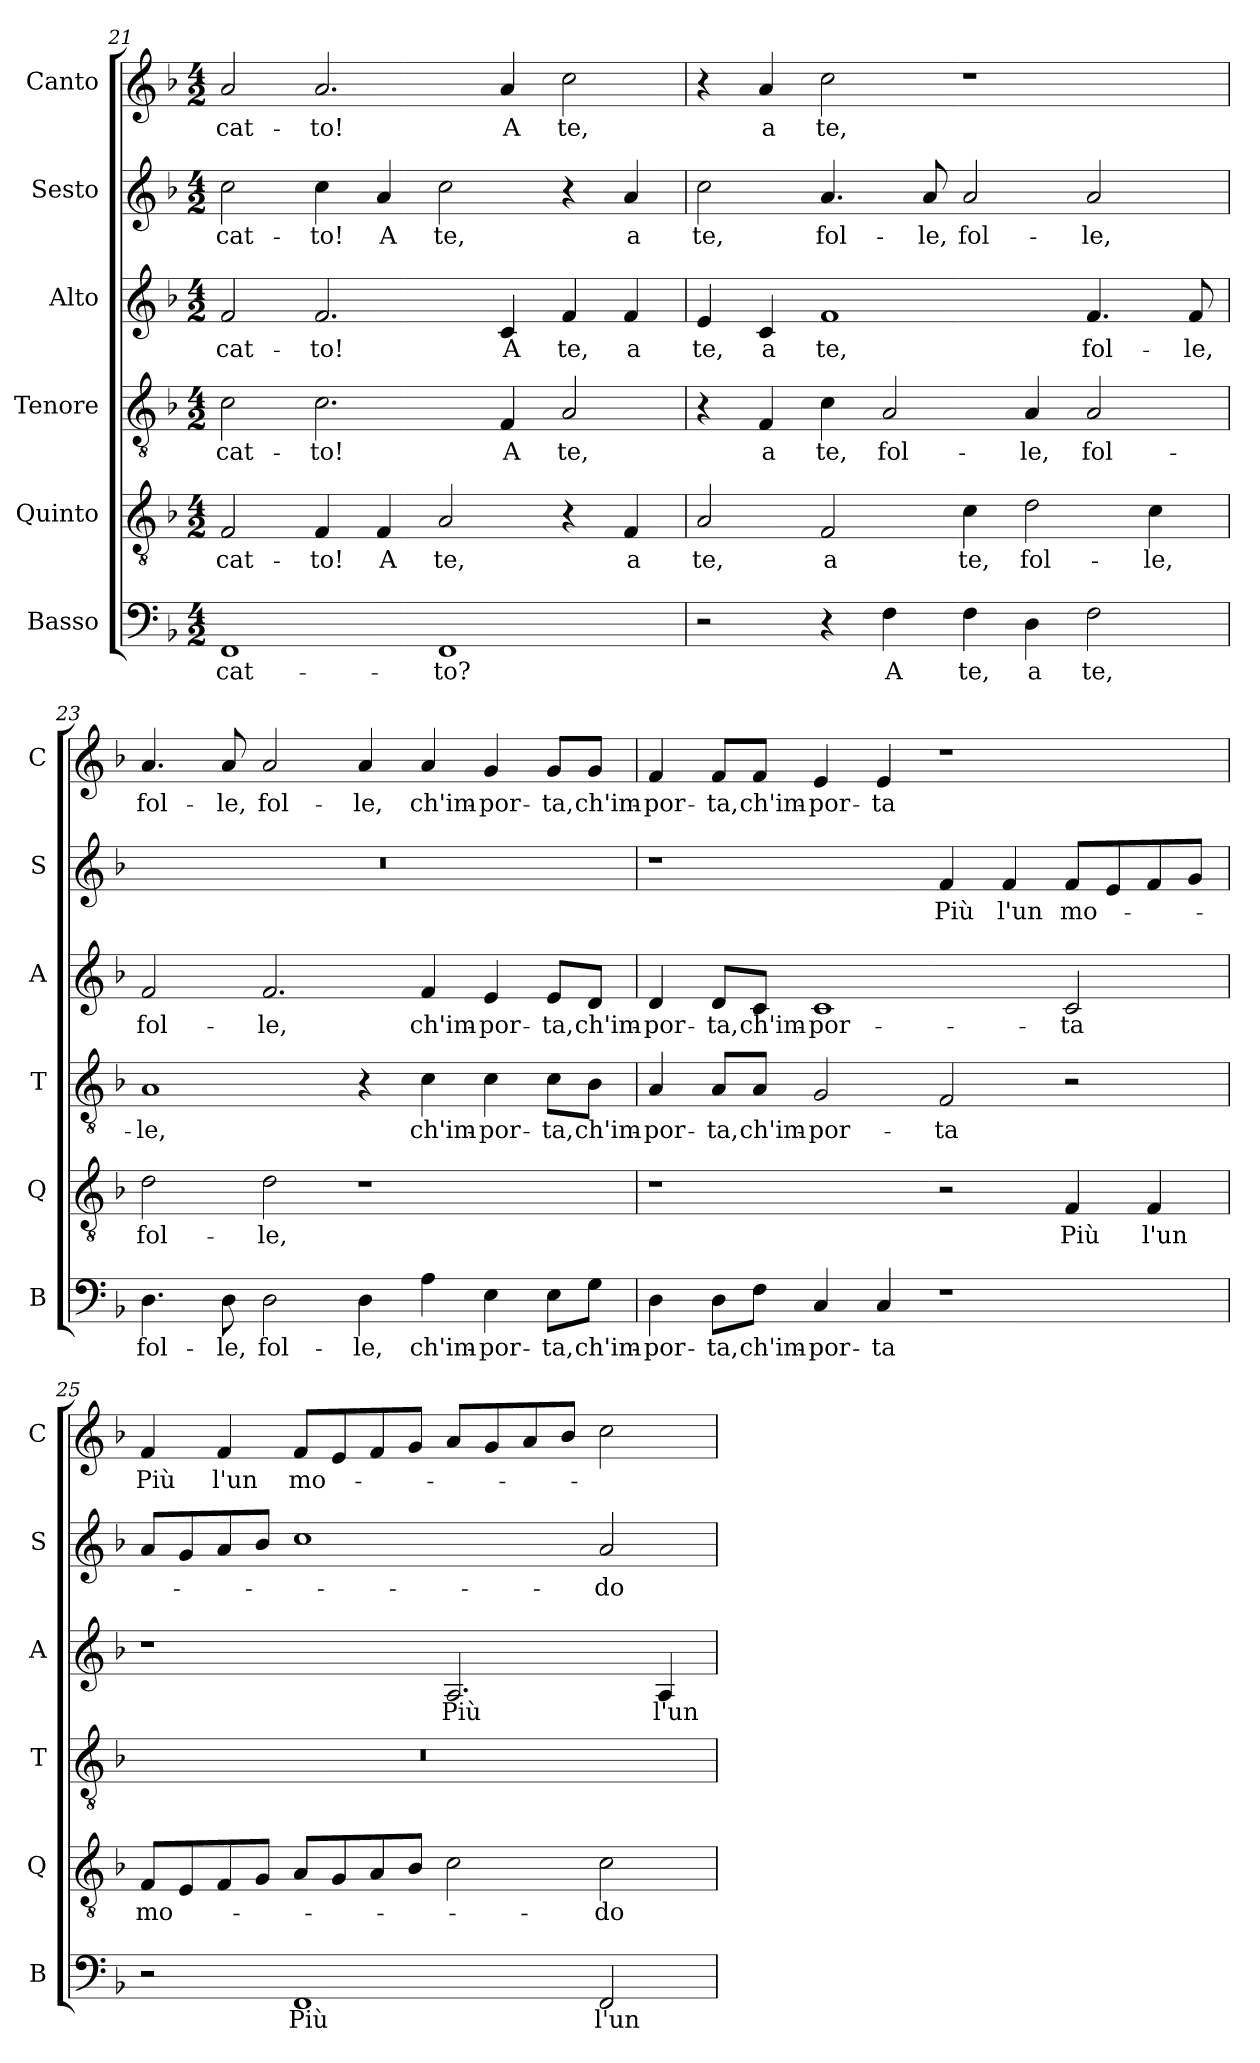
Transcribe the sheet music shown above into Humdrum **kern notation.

**kern	**text	**kern	**text	**kern	**text	**kern	**text	**kern	**text	**kern	**text
*part6	*part6	*part5	*part5	*part4	*part4	*part3	*part3	*part2	*part2	*part1	*part1
*staff6	*staff6	*staff5	*staff5	*staff4	*staff4	*staff3	*staff3	*staff2	*staff2	*staff1	*staff1
*I"Basso	*	*I"Quinto	*	*I"Tenore	*	*I"Alto	*	*I"Sesto	*	*I"Canto	*
*I'B	*	*I'Q	*	*I'T	*	*I'A	*	*I'S	*	*I'C	*
*clefF4	*	*clefGv2	*	*clefGv2	*	*clefG2	*	*clefG2	*	*clefG2	*
*k[b-]	*	*k[b-]	*	*k[b-]	*	*k[b-]	*	*k[b-]	*	*k[b-]	*
*d:	*	*d:	*	*d:	*	*d:	*	*d:	*	*d:	*
*M4/2	*	*M4/2	*	*M4/2	*	*M4/2	*	*M4/2	*	*M4/2	*
=21	=21	=21	=21	=21	=21	=21	=21	=21	=21	=21	=21
1FF	-cat-	2F	-cat-	2c	-cat-	2f	-cat-	2cc	-cat-	2a	-cat-
.	.	4F	-to!	2.c	-to!	2.f	-to!	4cc	-to!	2.a	-to!
.	.	4F	A	.	.	.	.	4a	A	.	.
1FF	-to?	2A	te,	.	.	.	.	2cc	te,	.	.
.	.	.	.	4F	A	4c	A	.	.	4a	A
.	.	4r	.	2A	te,	4f	te,	4r	.	2cc	te,
.	.	4F	a	.	.	4f	a	4a	a	.	.
=22	=22	=22	=22	=22	=22	=22	=22	=22	=22	=22	=22
2r	.	2A	te,	4r	.	4e	te,	2cc	te,	4r	.
.	.	.	.	4F	a	4c	a	.	.	4a	a
4r	.	2F	a	4c	te,	1f	te,	4.a	fol-	2cc	te,
4F	A	.	.	2A	fol-	.	.	.	.	.	.
.	.	.	.	.	.	.	.	8a	-le,	.	.
4F	te,	4c	te,	.	.	.	.	2a	fol-	1r	.
4D	a	2d	fol-	4A	-le,	.	.	.	.	.	.
2F	te,	.	.	2A	fol-	4.f	fol-	2a	-le,	.	.
.	.	4c	-le,	.	.	.	.	.	.	.	.
.	.	.	.	.	.	8f	-le,	.	.	.	.
=23	=23	=23	=23	=23	=23	=23	=23	=23	=23	=23	=23
4.D	fol-	2d	fol-	1A	-le,	2f	fol-	0r	.	4.a	fol-
8D	-le,	.	.	.	.	.	.	.	.	8a	-le,
2D	fol-	2d	-le,	.	.	2.f	-le,	.	.	2a	fol-
4D	-le,	1r	.	4r	.	.	.	.	.	4a	-le,
4A	ch'im-	.	.	4c	ch'im-	4f	ch'im-	.	.	4a	ch'im-
4E	-por-	.	.	4c	-por-	4e	-por-	.	.	4g	-por-
8EL	-ta,	.	.	8cL	-ta,	8eL	-ta,	.	.	8gL	-ta,
8GJ	ch'im-	.	.	8B-J	ch'im-	8dJ	ch'im-	.	.	8gJ	ch'im-
=24	=24	=24	=24	=24	=24	=24	=24	=24	=24	=24	=24
4D	-por-	1r	.	4A	-por-	4d	-por-	1r	.	4f	-por-
8DL	-ta,	.	.	8AL	-ta,	8dL	-ta,	.	.	8fL	-ta,
8FJ	ch'im-	.	.	8AJ	ch'im-	8cJ	ch'im-	.	.	8fJ	ch'im-
4C	-por-	.	.	2G	-por-	1c	-por-	.	.	4e	-por-
4C	-ta	.	.	.	.	.	.	.	.	4e	-ta
1r	.	2r	.	2F	-ta	.	.	4f	Più	1r	.
.	.	.	.	.	.	.	.	4f	l'un	.	.
.	.	4F	Più	2r	.	2c	-ta	8fL	mo-	.	.
.	.	.	.	.	.	.	.	8e	.	.	.
.	.	4F	l'un	.	.	.	.	8f	.	.	.
.	.	.	.	.	.	.	.	8gJ	.	.	.
=25	=25	=25	=25	=25	=25	=25	=25	=25	=25	=25	=25
2r	.	8FL	mo-	0r	.	1r	.	8aL	.	4f	Più
.	.	8E	.	.	.	.	.	8g	.	.	.
.	.	8F	.	.	.	.	.	8a	.	4f	l'un
.	.	8GJ	.	.	.	.	.	8b-J	.	.	.
1FF	Più	8AL	.	.	.	.	.	1cc	.	8fL	mo-
.	.	8G	.	.	.	.	.	.	.	8e	.
.	.	8A	.	.	.	.	.	.	.	8f	.
.	.	8B-J	.	.	.	.	.	.	.	8gJ	.
.	.	2c	.	.	.	2.A	Più	.	.	8aL	.
.	.	.	.	.	.	.	.	.	.	8g	.
.	.	.	.	.	.	.	.	.	.	8a	.
.	.	.	.	.	.	.	.	.	.	8b-J	.
2FF	l'un	2c	-do	.	.	.	.	2a	-do	2cc	.
.	.	.	.	.	.	4A	l'un	.	.	.	.
=	=	=	=	=	=	=	=	=	=	=	=
*-	*-	*-	*-	*-	*-	*-	*-	*-	*-	*-	*-
